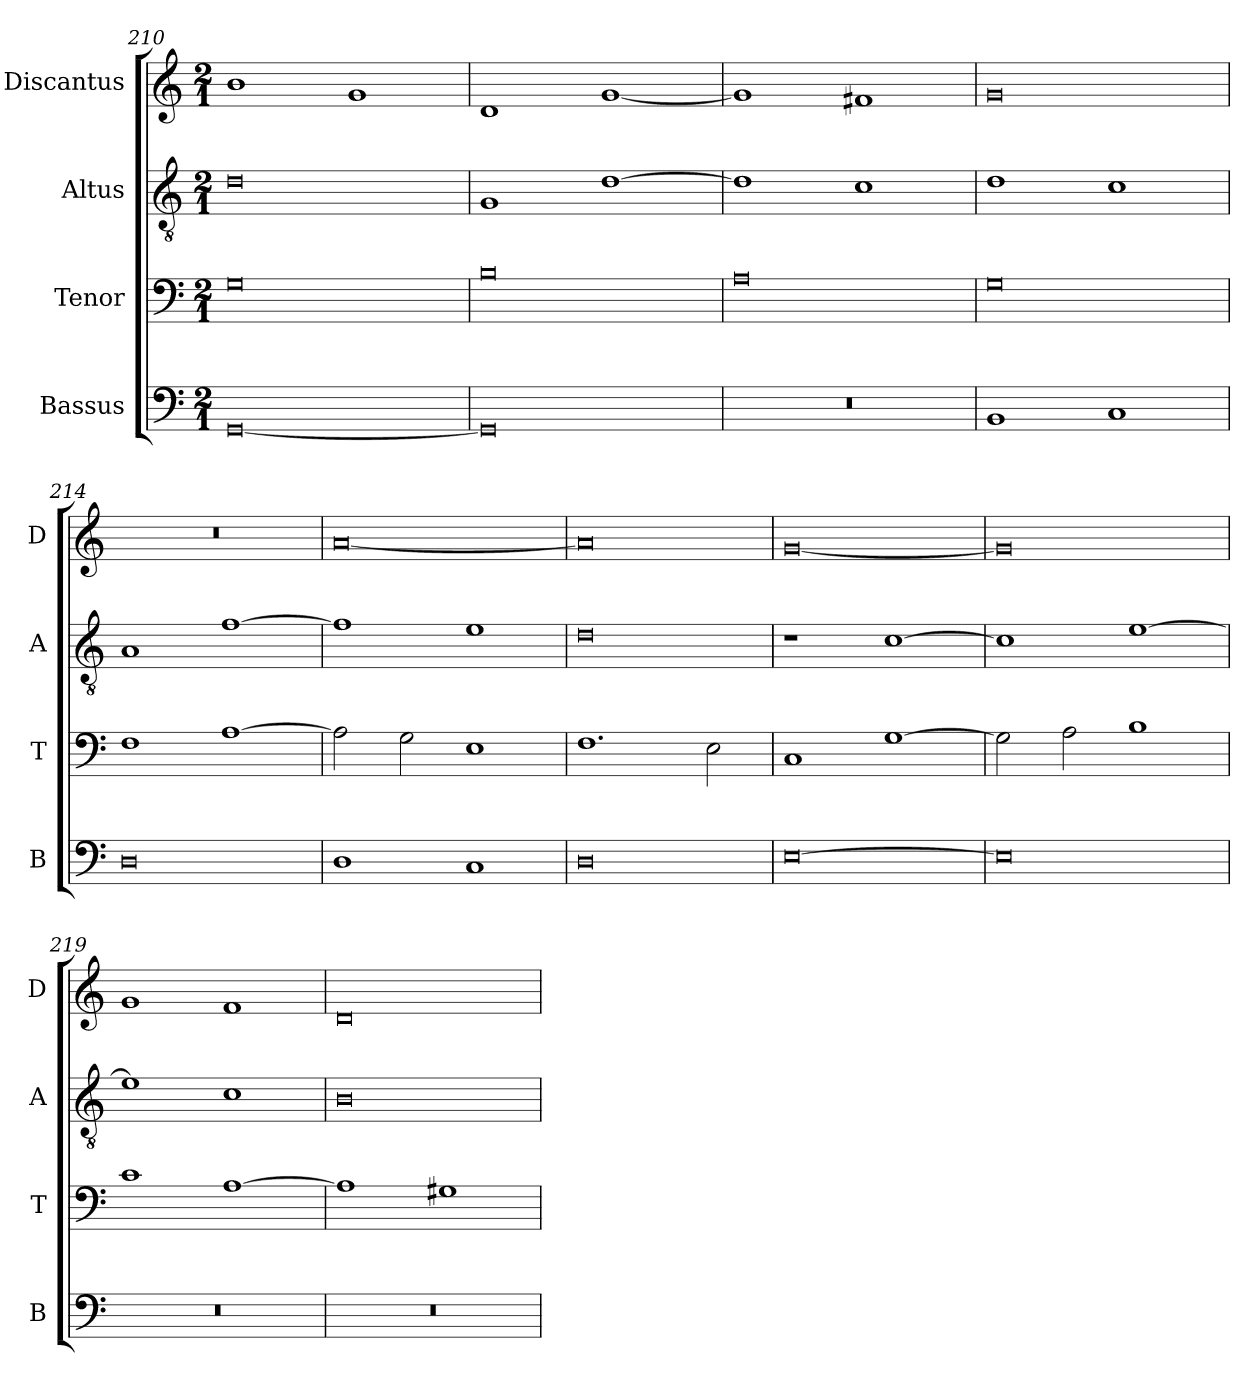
**kern	**kern	**kern	**kern
*part4	*part3	*part2	*part1
*staff4	*staff3	*staff2	*staff1
*I"Bassus	*I"Tenor	*I"Altus	*I"Discantus
*I'B	*I'T	*I'A	*I'D
*clefF4	*clefF4	*clefGv2	*clefG2
*k[]	*k[]	*k[]	*k[]
*M2/1	*M2/1	*M2/1	*M2/1
=210	=210	=210	=210
[0GG	0G	0d	1b
.	.	.	1g
=211	=211	=211	=211
0GG]	0B	1G	1d
.	.	[1d	[1g
=212	=212	=212	=212
0r	0A	1d]	1g]
.	.	1c	1f#X
=213	=213	=213	=213
1BB	0G	1d	0g
1C	.	1c	.
=214	=214	=214	=214
0D	1F	1A	0r
.	[1A	[1f	.
=215	=215	=215	=215
1D	2A\]	1f]	[0a
.	2G\	.	.
1C	1E	1e	.
=216	=216	=216	=216
0D	1.F	0d	0a]
.	2E\	.	.
=217	=217	=217	=217
[0E	1C	1r	[0g
.	[1G	[1c	.
=218	=218	=218	=218
0E]	2G\]	1c]	0g]
.	2A\	.	.
.	1B	[1e	.
=219	=219	=219	=219
0r	1c	1e]	1g
.	[1A	1c	1f
=220	=220	=220	=220
0r	1A]	0B	0d
.	1G#X	.	.
=	=	=	=
*-	*-	*-	*-
